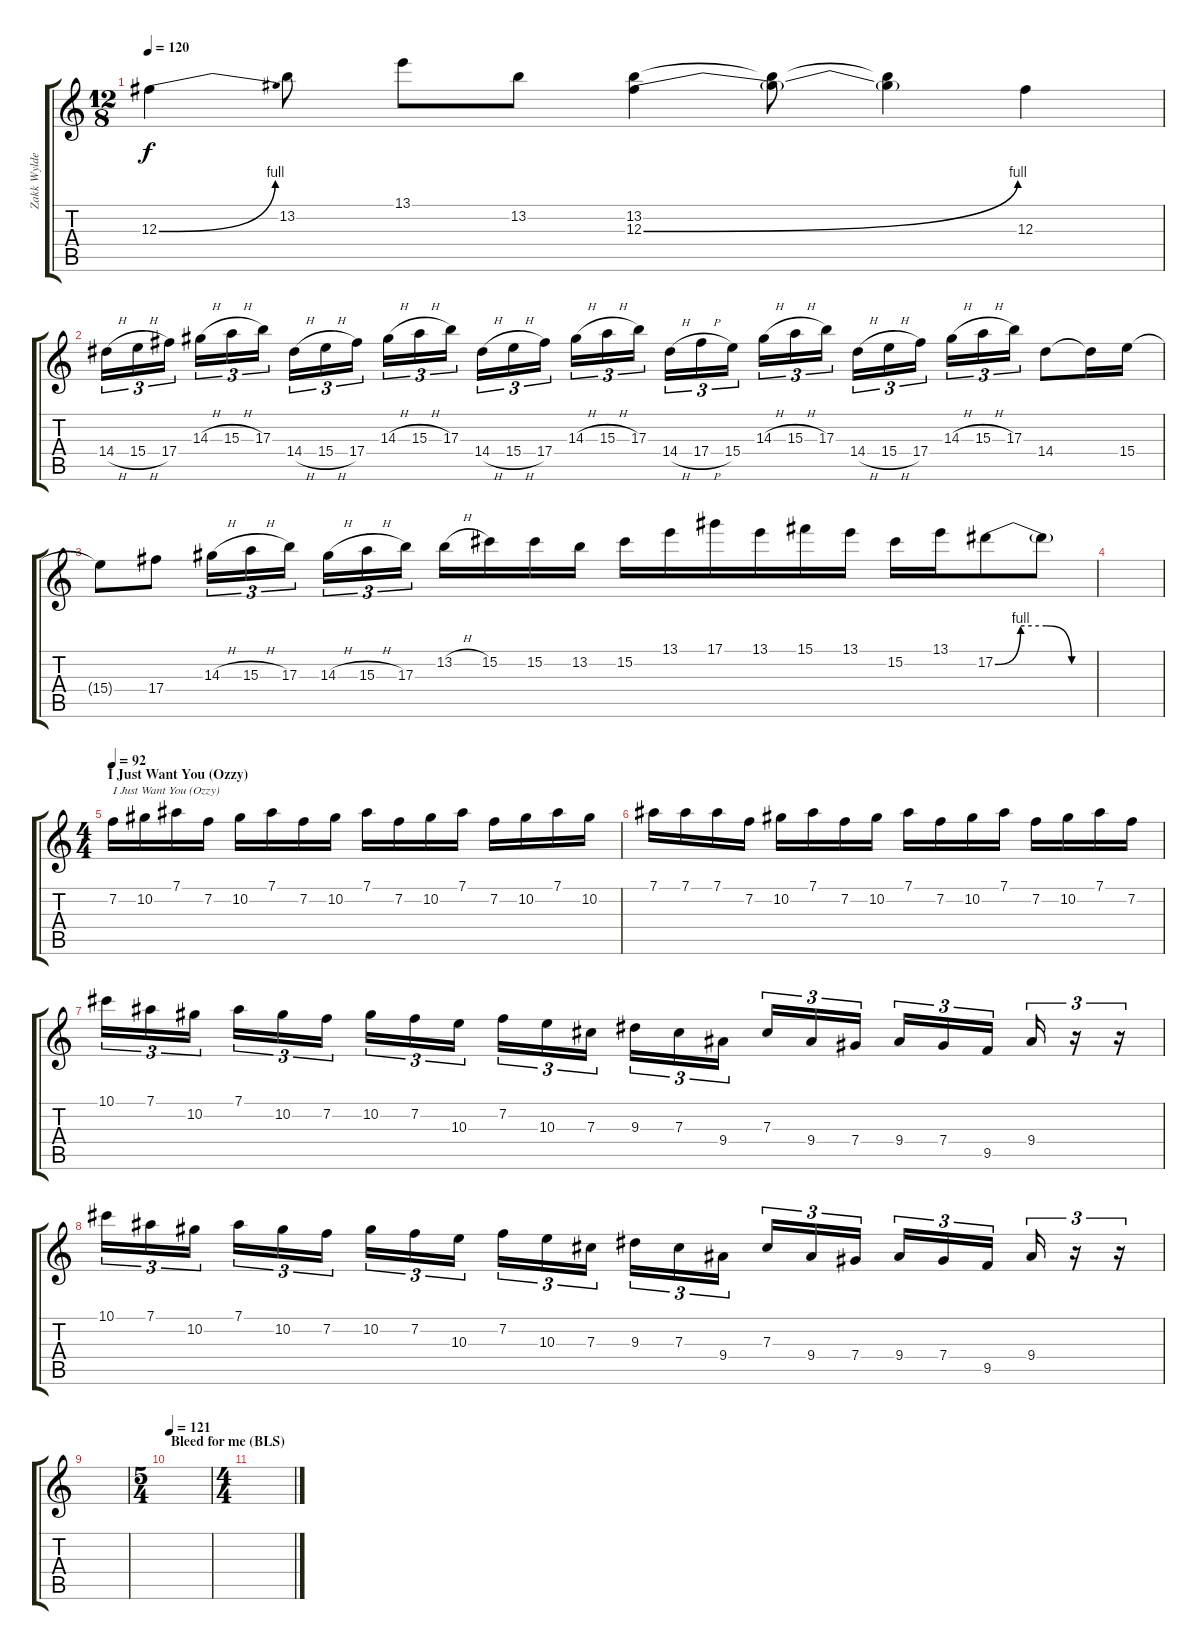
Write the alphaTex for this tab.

\track ("Zakk Wylde" "Zakk Wylde") {instrument overdrivenguitar}
\staff {score tabs}
\tuning (Eb4 Bb3 Gb3 Db3 Ab2 Db2) {hide}
\ts (12 8)
\tempo 120
\clef g2
\ks c
12.3{be (bend 0 0 60 4)}.4{dy f} 13.2.8 13.1.8 13.2.8 (13.2 12.3{be (bend 0 0 60 4)}).4 (13.2{t} 12.3{t}).8 (13.2{t} 12.3{t}).4 12.3.4 |
14.4{h}.16{tu (3 2)} 15.4{h}.16{tu (3 2)} 17.4.16{tu (3 2)} 14.3{h}.16{tu (3 2)} 15.3{h}.16{tu (3 2)} 17.3.16{tu (3 2)} 14.4{h}.16{tu (3 2)} 15.4{h}.16{tu (3 2)} 17.4.16{tu (3 2)} 14.3{h}.16{tu (3 2)} 15.3{h}.16{tu (3 2)} 17.3.16{tu (3 2)} 14.4{h}.16{tu (3 2)} 15.4{h}.16{tu (3 2)} 17.4.16{tu (3 2)} 14.3{h}.16{tu (3 2)} 15.3{h}.16{tu (3 2)} 17.3.16{tu (3 2)} 14.4{h}.16{tu (3 2)} 17.4{h}.16{tu (3 2)} 15.4.16{tu (3 2)} 14.3{h}.16{tu (3 2)} 15.3{h}.16{tu (3 2)} 17.3.16{tu (3 2)} 14.4{h}.16{tu (3 2)} 15.4{h}.16{tu (3 2)} 17.4.16{tu (3 2)} 14.3{h}.16{tu (3 2)} 15.3{h}.16{tu (3 2)} 17.3.16{tu (3 2)} 14.4.8 14.4{t}.16 15.4.16 |
15.4{t}.8 17.4.8 14.3{h}.16{tu (3 2)} 15.3{h}.16{tu (3 2)} 17.3.16{tu (3 2)} 14.3{h}.16{tu (3 2)} 15.3{h}.16{tu (3 2)} 17.3.16{tu (3 2)} 13.2{h}.16 15.2.16 15.2.16 13.2.16 15.2.16 13.1.16 17.1.16 13.1.16 15.1.16 13.1.16 15.2.16 13.1.16 17.2{be (custom 0 0 15 4 30 4 45 0 60 0)}.8 17.2{t}.8 |
|
\ts (4 4)
\section ("" "I Just Want You (Ozzy)")
\tempo 92
7.2.16{txt "I Just Want You (Ozzy)"} 10.2.16 7.1.16 7.2.16 10.2.16 7.1.16 7.2.16 10.2.16 7.1.16 7.2.16 10.2.16 7.1.16 7.2.16 10.2.16 7.1.16 10.2.16 |
7.1.16 7.1.16 7.1.16 7.2.16 10.2.16 7.1.16 7.2.16 10.2.16 7.1.16 7.2.16 10.2.16 7.1.16 7.2.16 10.2.16 7.1.16 7.2.16 |
10.1.16{tu (3 2)} 7.1.16{tu (3 2)} 10.2.16{tu (3 2)} 7.1.16{tu (3 2)} 10.2.16{tu (3 2)} 7.2.16{tu (3 2)} 10.2.16{tu (3 2)} 7.2.16{tu (3 2)} 10.3.16{tu (3 2)} 7.2.16{tu (3 2)} 10.3.16{tu (3 2)} 7.3.16{tu (3 2)} 9.3.16{tu (3 2)} 7.3.16{tu (3 2)} 9.4.16{tu (3 2)} 7.3.16{tu (3 2)} 9.4.16{tu (3 2)} 7.4.16{tu (3 2)} 9.4.16{tu (3 2)} 7.4.16{tu (3 2)} 9.5.16{tu (3 2)} 9.4.16{tu (3 2)} r.16{tu (3 2)} r.16{tu (3 2)} |
10.1.16{tu (3 2)} 7.1.16{tu (3 2)} 10.2.16{tu (3 2)} 7.1.16{tu (3 2)} 10.2.16{tu (3 2)} 7.2.16{tu (3 2)} 10.2.16{tu (3 2)} 7.2.16{tu (3 2)} 10.3.16{tu (3 2)} 7.2.16{tu (3 2)} 10.3.16{tu (3 2)} 7.3.16{tu (3 2)} 9.3.16{tu (3 2)} 7.3.16{tu (3 2)} 9.4.16{tu (3 2)} 7.3.16{tu (3 2)} 9.4.16{tu (3 2)} 7.4.16{tu (3 2)} 9.4.16{tu (3 2)} 7.4.16{tu (3 2)} 9.5.16{tu (3 2)} 9.4.16{tu (3 2)} r.16{tu (3 2)} r.16{tu (3 2)} |
|
\ts (5 4)
\section ("" "Bleed for me (BLS)")
\tempo 121
|
\ts (4 4)
